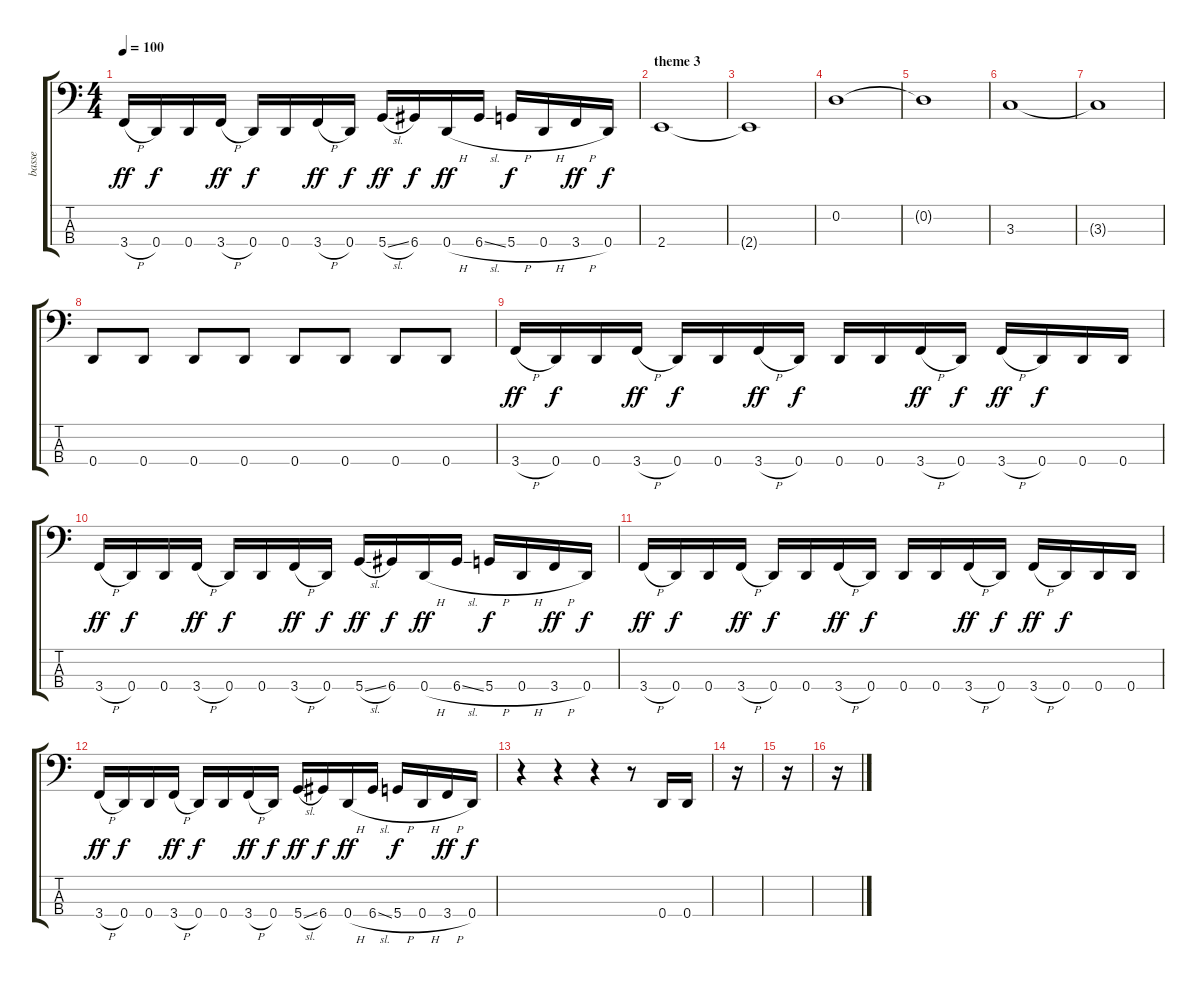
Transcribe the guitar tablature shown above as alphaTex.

\track ("basse" "basse") {instrument electricbassfinger}
\staff {score tabs}
\tuning (G2 D2 A1 D1) {hide}
\ts (4 4)
\tempo 100
\clef f4
\ks c
3.4{h}.16{dy ff} 0.4.16{dy f} 0.4.16 3.4{h}.16{dy ff} 0.4.16{dy f} 0.4.16 3.4{h}.16{dy ff} 0.4.16{dy f} 5.4{sl}.16{dy ff} 6.4.16{dy f} 0.4{h}.16{dy ff} 6.4{sl}.16 5.4{h}.16{dy f} 0.4{h}.16 3.4{h}.16{dy ff} 0.4.16{dy f} |
\section ("" "theme 3")
2.4.1 |
2.4{t}.1 |
0.2.1 |
0.2{t}.1 |
3.3.1 |
3.3{t}.1 |
0.4.8 0.4.8 0.4.8 0.4.8 0.4.8 0.4.8 0.4.8 0.4.8 |
3.4{h}.16{dy ff} 0.4.16{dy f} 0.4.16 3.4{h}.16{dy ff} 0.4.16{dy f} 0.4.16 3.4{h}.16{dy ff} 0.4.16{dy f} 0.4.16 0.4.16 3.4{h}.16{dy ff} 0.4.16{dy f} 3.4{h}.16{dy ff} 0.4.16{dy f} 0.4.16 0.4.16 |
3.4{h}.16{dy ff} 0.4.16{dy f} 0.4.16 3.4{h}.16{dy ff} 0.4.16{dy f} 0.4.16 3.4{h}.16{dy ff} 0.4.16{dy f} 5.4{sl}.16{dy ff} 6.4.16{dy f} 0.4{h}.16{dy ff} 6.4{sl}.16 5.4{h}.16{dy f} 0.4{h}.16 3.4{h}.16{dy ff} 0.4.16{dy f} |
3.4{h}.16{dy ff} 0.4.16{dy f} 0.4.16 3.4{h}.16{dy ff} 0.4.16{dy f} 0.4.16 3.4{h}.16{dy ff} 0.4.16{dy f} 0.4.16 0.4.16 3.4{h}.16{dy ff} 0.4.16{dy f} 3.4{h}.16{dy ff} 0.4.16{dy f} 0.4.16 0.4.16 |
3.4{h}.16{dy ff} 0.4.16{dy f} 0.4.16 3.4{h}.16{dy ff} 0.4.16{dy f} 0.4.16 3.4{h}.16{dy ff} 0.4.16{dy f} 5.4{sl}.16{dy ff} 6.4.16{dy f} 0.4{h}.16{dy ff} 6.4{sl}.16 5.4{h}.16{dy f} 0.4{h}.16 3.4{h}.16{dy ff} 0.4.16{dy f} |
r.4 r.4 r.4 r.8 0.4.16 0.4.16 |
r.16 |
r.16 |
r.16
